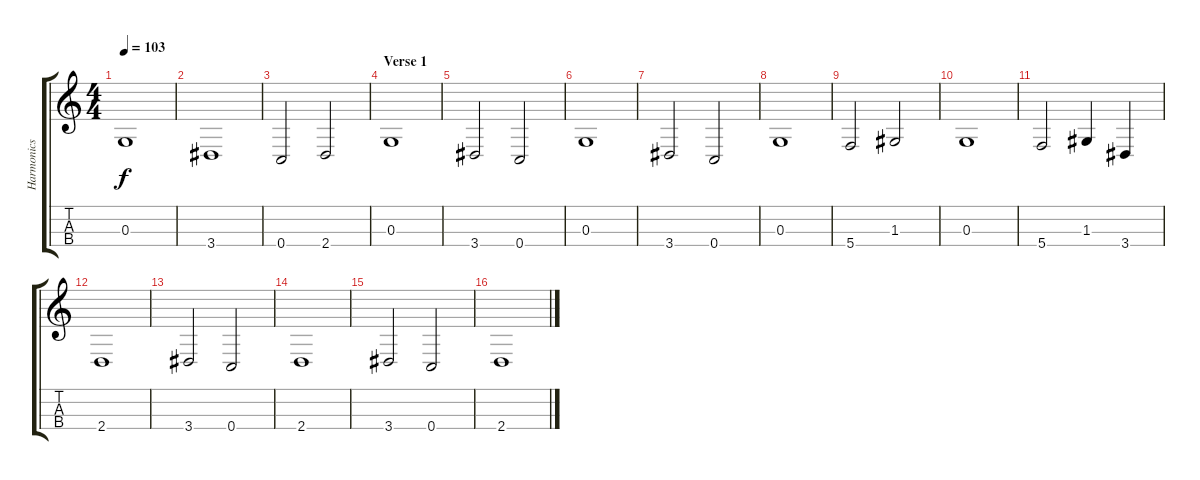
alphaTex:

\track ("Harmonics" "Harmonics") {instrument contrabass}
\staff {score tabs}
\tuning (A3 D3 G2 C2) {hide}
\ts (4 4)
\tempo 103
\clef g2
\ks c
0.3.1{dy f} |
3.4.1 |
0.4.2 2.4.2 |
\section ("" "Verse 1")
0.3.1 |
3.4.2 0.4.2 |
0.3.1 |
3.4.2 0.4.2 |
0.3.1 |
5.4.2 1.3.2 |
0.3.1 |
5.4.2 1.3.4 3.4.4 |
2.4.1 |
3.4.2 0.4.2 |
2.4.1 |
3.4.2 0.4.2 |
2.4.1
